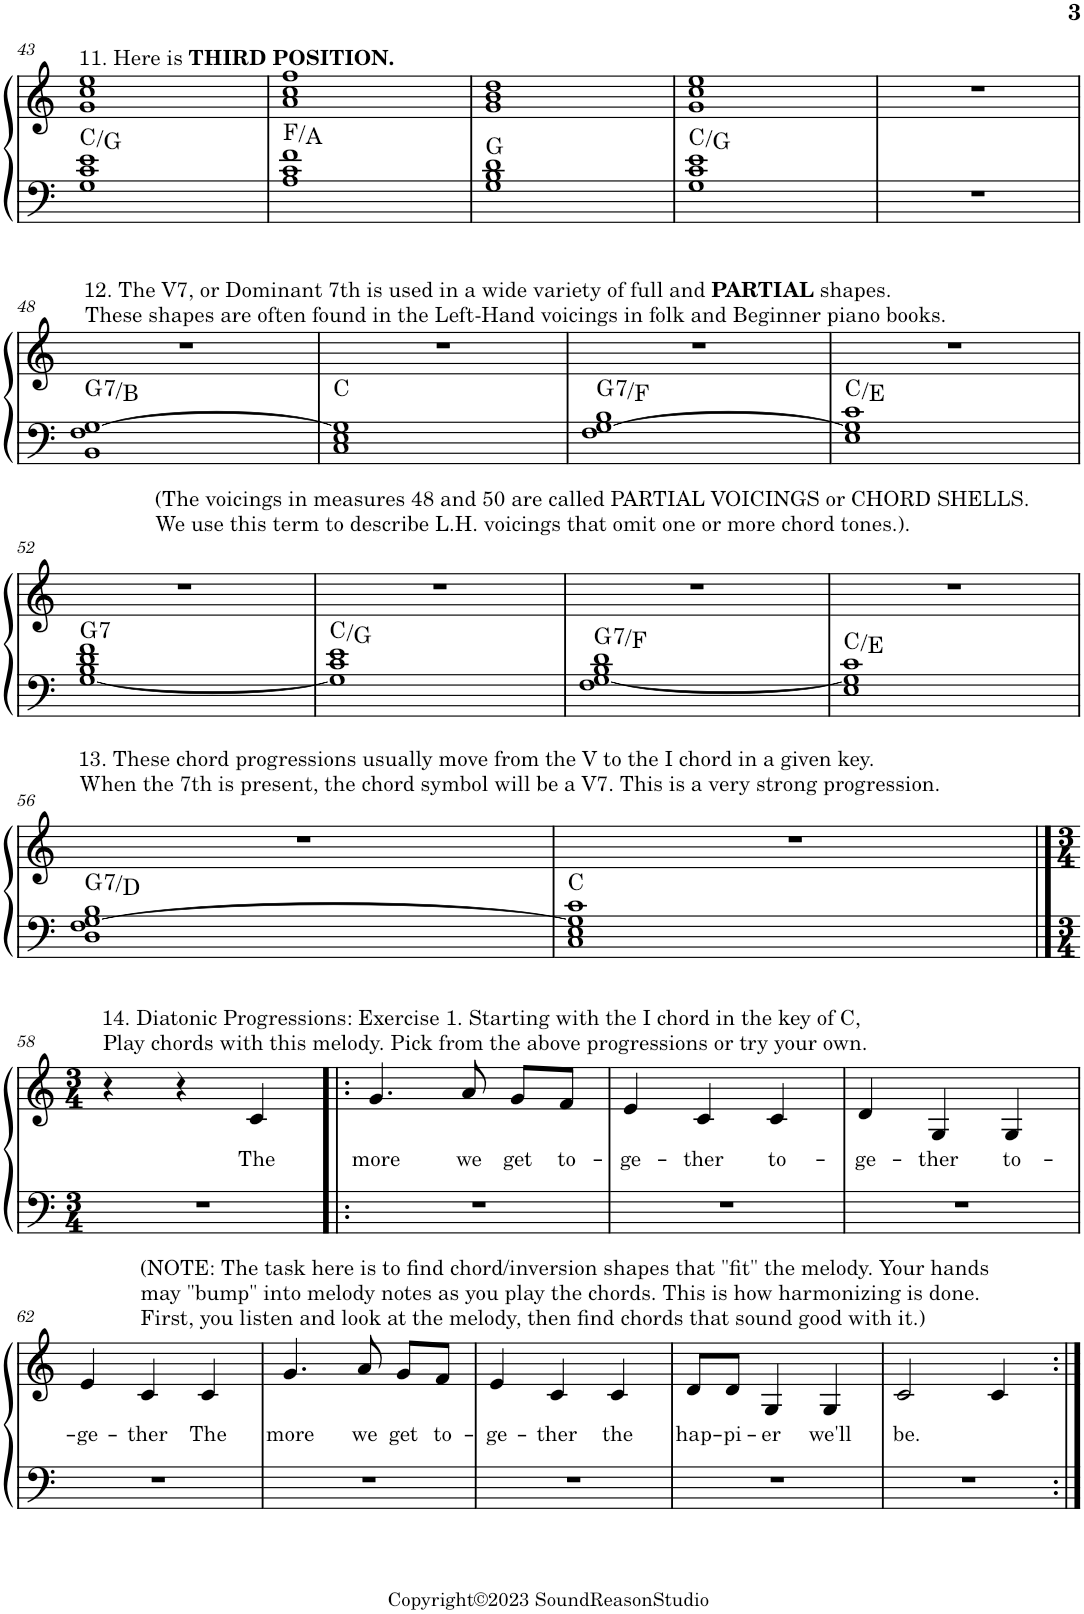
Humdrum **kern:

**kern	**kern	**text	**harte
*part1	*part1	*part1	*part1
*staff2	*staff1	*staff1	*
*I"Piano	*	*	*
*I'Pno.	*	*	*
!!LO:PB:g=z
*clefF4	*clefG2	*	*
*k[]	*k[]	*	*
*M4/4	*M4/4	*	*
=43	=43	=43	=43
!	!LO:TX:a:t=11. Here is	!	!
!	!LO:TX:a:B:t=THIRD POSITION.	!	!
1G 1c 1e	1g 1cc 1ee	.	C:maj/5
=44	=44	=44	=44
1A 1c 1f	1a 1cc 1ff	.	F:maj/3
=45	=45	=45	=45
1G 1B 1d	1g 1b 1dd	.	G:maj
=46	=46	=46	=46
1G 1c 1e	1g 1cc 1ee	.	C:maj/5
=47	=47	=47	=47
1r	1r	.	.
!!LO:LB:g=z
=48	=48	=48	=48
!	!LO:TX:a:t=12. The V7, or Dominant 7th is used in a wide variety of full and	!	!
!	!LO:TX:a:B:t=PARTIAL	!	!
!	!LO:TX:a:t=shapes.	!	!
!	!LO:TX:a:t=These shapes are often found in the Left-Hand voicings in folk and Beginner piano books.	!	!LO:H:kt=7
1BB 1F [1G	1r	.	G:7/3
=49	=49	=49	=49
1C 1E 1G]	1r	.	C:maj
=50	=50	=50	=50
!	!	!	!LO:H:kt=7
1F [1G 1B	1r	.	G:7/b7
=51	=51	=51	=51
1E 1G] 1c	1r	.	C:maj/3
!!LO:LB:g=z
=52	=52	=52	=52
!	!	!	!LO:H:kt=7
[1G 1B 1d 1f	1r	.	G:7
=53	=53	=53	=53
!	!LO:TX:a:t=(The voicings in measures 48 and 50 are called PARTIAL VOICINGS or CHORD SHELLS.	!	!
!	!LO:TX:a:t=We use this term to describe L.H. voicings that omit one or more chord tones.).	!	!
1G] 1c 1e	1r	.	C:maj/5
=54	=54	=54	=54
!	!	!	!LO:H:kt=7
1F [1G 1B 1d	1r	.	G:7/b7
=55	=55	=55	=55
1E 1G] 1c	1r	.	C:maj/3
!!LO:LB:g=z
=56	=56	=56	=56
!	!LO:TX:a:t=13. These chord progressions usually move from the V to the I chord in a given key.	!	!
!	!LO:TX:a:t=When the 7th is present, the chord symbol will be a V7. This is a very strong progression.	!	!LO:H:kt=7
1D 1F [1G 1B	1r	.	G:7/5
=57	=57	=57	=57
1C 1E 1G] 1c	1r	.	C:maj
!!LO:LB:g=z
==58	==58	==58	==58
*M3/4	*M3/4	*	*
!	!LO:TX:a:t=14. Diatonic Progressions&colon; Exercise 1. Starting with the I chord in the key of C,	!	!
!	!LO:TX:a:t=Play chords with this melody. Pick from the above progressions or try your own.	!	!
2.r	4r	.	.
.	4r	.	.
!	!	!LO:LY:b	!
.	4c/	The	.
=59!|:	=59!|:	=59!|:	=59!|:
!	!	!LO:LY:b	!
2.r	4.g/	more	.
!	!	!LO:LY:b	!
.	8a/	we	.
!	!	!LO:LY:b	!
.	8g/L	get	.
!	!	!LO:LY:b	!
.	8f/J	to-	.
=60	=60	=60	=60
!	!	!LO:LY:b	!
2.r	4e/	-ge-	.
!	!	!LO:LY:b	!
.	4c/	-ther	.
!	!	!LO:LY:b	!
.	4c/	to-	.
=61	=61	=61	=61
!	!	!LO:LY:b	!
2.r	4d/	-ge-	.
!	!	!LO:LY:b	!
.	4G/	-ther	.
!	!	!LO:LY:b	!
.	4G/	to-	.
!!LO:LB:g=z
=62	=62	=62	=62
!	!	!LO:LY:b	!
2.r	4e/	-ge-	.
!	!LO:TX:a:t=(NOTE&colon; The task here is to find chord/inversion shapes that "fit" the melody. Your hands	!	!
!	!LO:TX:a:t=may "bump" into melody notes as you play the chords. This is how harmonizing is done.	!	!
!	!LO:TX:a:t=First, you listen and look at the melody, then find chords that sound good with it.)	!	!
!	!	!LO:LY:b	!
.	4c/	-ther	.
!	!	!LO:LY:b	!
.	4c/	The	.
=63	=63	=63	=63
!	!	!LO:LY:b	!
2.r	4.g/	more	.
!	!	!LO:LY:b	!
.	8a/	we	.
!	!	!LO:LY:b	!
.	8g/L	get	.
!	!	!LO:LY:b	!
.	8f/J	to-	.
=64	=64	=64	=64
!	!	!LO:LY:b	!
2.r	4e/	-ge-	.
!	!	!LO:LY:b	!
.	4c/	-ther	.
!	!	!LO:LY:b	!
.	4c/	the	.
=65	=65	=65	=65
!	!	!LO:LY:b	!
2.r	8d/L	hap-	.
!	!	!LO:LY:b	!
.	8d/J	-pi-	.
!	!	!LO:LY:b	!
.	4G/	-er	.
!	!	!LO:LY:b	!
.	4G/	we'll	.
=66	=66	=66	=66
!	!	!LO:LY:b	!
2.r	2c/	be.	.
.	4c/	.	.
=:|!	=:|!	=:|!	=:|!
*-	*-	*-	*-
